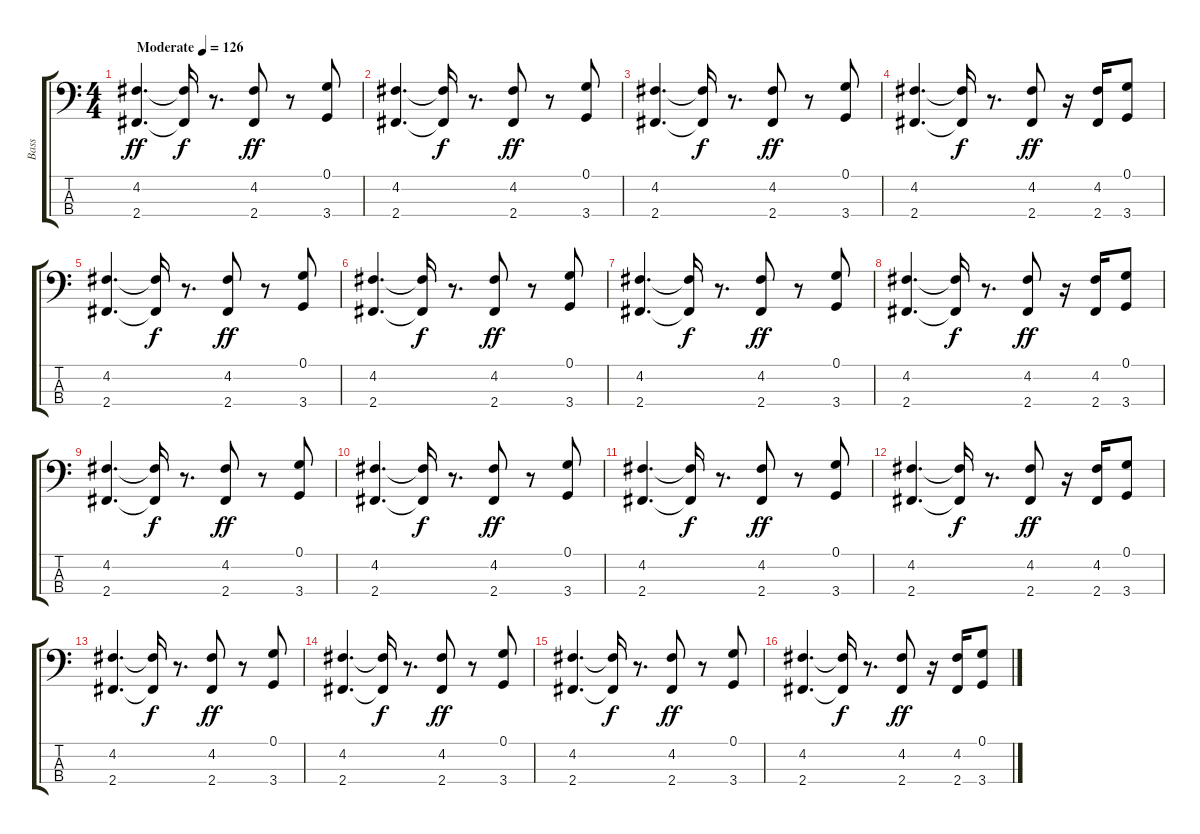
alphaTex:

\track ("Bass" "Bass") {instrument synthbass2}
\staff {score tabs}
\tuning (G2 D2 A1 E1) {hide}
\ts (4 4)
\tempo (126 "Moderate")
\clef f4
\ks c
(4.2 2.4).4{d dy ff instrument synthbass2} (4.2{t} 2.4{t}).16{dy f} r.8{d} (4.2 2.4).8{dy ff} r.8 (0.1 3.4).8 |
(4.2 2.4).4{d} (4.2{t} 2.4{t}).16{dy f} r.8{d} (4.2 2.4).8{dy ff} r.8 (0.1 3.4).8 |
(4.2 2.4).4{d} (4.2{t} 2.4{t}).16{dy f} r.8{d} (4.2 2.4).8{dy ff} r.8 (0.1 3.4).8 |
(4.2 2.4).4{d} (4.2{t} 2.4{t}).16{dy f} r.8{d} (4.2 2.4).8{dy ff} r.16 (4.2 2.4).16 (0.1 3.4).8 |
(4.2 2.4).4{d} (4.2{t} 2.4{t}).16{dy f} r.8{d} (4.2 2.4).8{dy ff} r.8 (0.1 3.4).8 |
(4.2 2.4).4{d} (4.2{t} 2.4{t}).16{dy f} r.8{d} (4.2 2.4).8{dy ff} r.8 (0.1 3.4).8 |
(4.2 2.4).4{d} (4.2{t} 2.4{t}).16{dy f} r.8{d} (4.2 2.4).8{dy ff} r.8 (0.1 3.4).8 |
(4.2 2.4).4{d} (4.2{t} 2.4{t}).16{dy f} r.8{d} (4.2 2.4).8{dy ff} r.16 (4.2 2.4).16 (0.1 3.4).8 |
(4.2 2.4).4{d} (4.2{t} 2.4{t}).16{dy f} r.8{d} (4.2 2.4).8{dy ff} r.8 (0.1 3.4).8 |
(4.2 2.4).4{d} (4.2{t} 2.4{t}).16{dy f} r.8{d} (4.2 2.4).8{dy ff} r.8 (0.1 3.4).8 |
(4.2 2.4).4{d} (4.2{t} 2.4{t}).16{dy f} r.8{d} (4.2 2.4).8{dy ff} r.8 (0.1 3.4).8 |
(4.2 2.4).4{d} (4.2{t} 2.4{t}).16{dy f} r.8{d} (4.2 2.4).8{dy ff} r.16 (4.2 2.4).16 (0.1 3.4).8 |
(4.2 2.4).4{d} (4.2{t} 2.4{t}).16{dy f} r.8{d} (4.2 2.4).8{dy ff} r.8 (0.1 3.4).8 |
(4.2 2.4).4{d} (4.2{t} 2.4{t}).16{dy f} r.8{d} (4.2 2.4).8{dy ff} r.8 (0.1 3.4).8 |
(4.2 2.4).4{d} (4.2{t} 2.4{t}).16{dy f} r.8{d} (4.2 2.4).8{dy ff} r.8 (0.1 3.4).8 |
(4.2 2.4).4{d} (4.2{t} 2.4{t}).16{dy f} r.8{d} (4.2 2.4).8{dy ff} r.16 (4.2 2.4).16 (0.1 3.4).8
